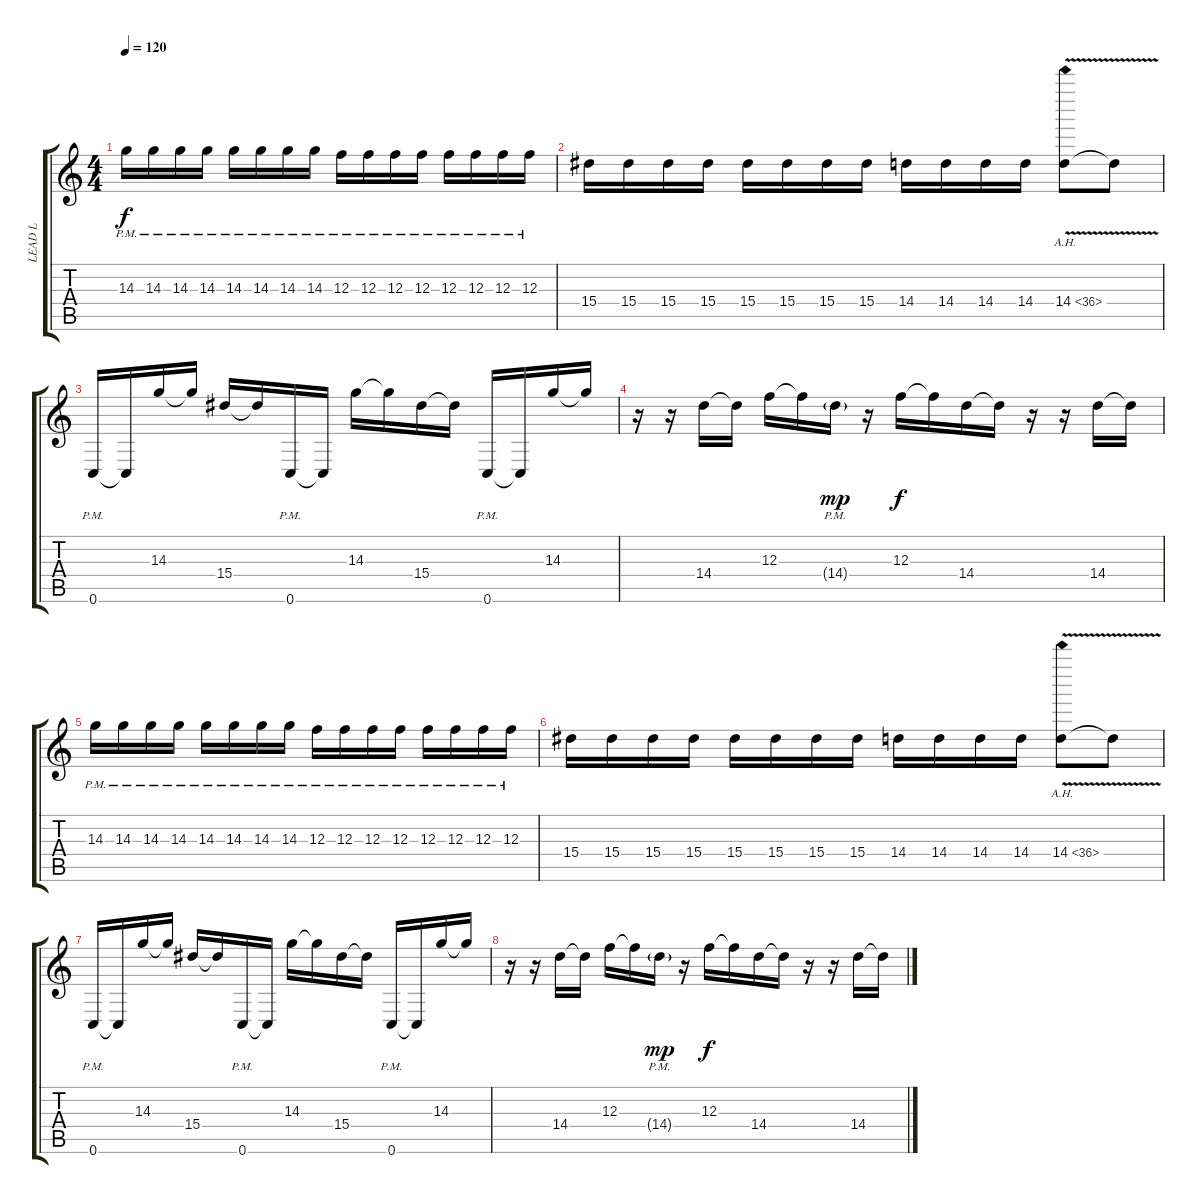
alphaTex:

\track ("LEAD L" "LEAD L") {instrument distortionguitar}
\staff {score tabs}
\tuning (D4 A3 F3 C3 G2 C2) {hide}
\ts (4 4)
\tempo 120
\clef g2
\ks c
14.3{pm}.16{dy f} 14.3{pm}.16 14.3{pm}.16 14.3{pm}.16 14.3{pm}.16 14.3{pm}.16 14.3{pm}.16 14.3{pm}.16 12.3{pm}.16 12.3{pm}.16 12.3{pm}.16 12.3{pm}.16 12.3{pm}.16 12.3{pm}.16 12.3{pm}.16 12.3{pm}.16 |
15.4.16 15.4.16 15.4.16 15.4.16 15.4.16 15.4.16 15.4.16 15.4.16 14.4.16 14.4.16 14.4.16 14.4.16 14.4{ah 22 v}.8 14.4{t}.8 |
0.6{pm}.16 0.6{t}.16 14.3.16 14.3{t}.16 15.4.16 15.4{t}.16 0.6{pm}.16 0.6{t}.16 14.3.16 14.3{t}.16 15.4.16 15.4{t}.16 0.6{pm}.16 0.6{t}.16 14.3.16 14.3{t}.16 |
r.16 r.16 14.4.16 14.4{t}.16 12.3.16 12.3{t}.16 14.4{g pm}.16{dy mp} r.16 12.3.16{dy f} 12.3{t}.16 14.4.16 14.4{t}.16 r.16 r.16 14.4.16 14.4{t}.16 |
14.3{pm}.16 14.3{pm}.16 14.3{pm}.16 14.3{pm}.16 14.3{pm}.16 14.3{pm}.16 14.3{pm}.16 14.3{pm}.16 12.3{pm}.16 12.3{pm}.16 12.3{pm}.16 12.3{pm}.16 12.3{pm}.16 12.3{pm}.16 12.3{pm}.16 12.3{pm}.16 |
15.4.16 15.4.16 15.4.16 15.4.16 15.4.16 15.4.16 15.4.16 15.4.16 14.4.16 14.4.16 14.4.16 14.4.16 14.4{ah 22 v}.8 14.4{t}.8 |
0.6{pm}.16{volume 13} 0.6{t}.16 14.3.16 14.3{t}.16 15.4.16 15.4{t}.16 0.6{pm}.16 0.6{t}.16 14.3.16 14.3{t}.16 15.4.16 15.4{t}.16 0.6{pm}.16 0.6{t}.16 14.3.16 14.3{t}.16 |
r.16 r.16 14.4.16 14.4{t}.16 12.3.16 12.3{t}.16 14.4{g pm}.16{dy mp} r.16 12.3.16{dy f} 12.3{t}.16 14.4.16 14.4{t}.16 r.16 r.16 14.4.16 14.4{t}.16
